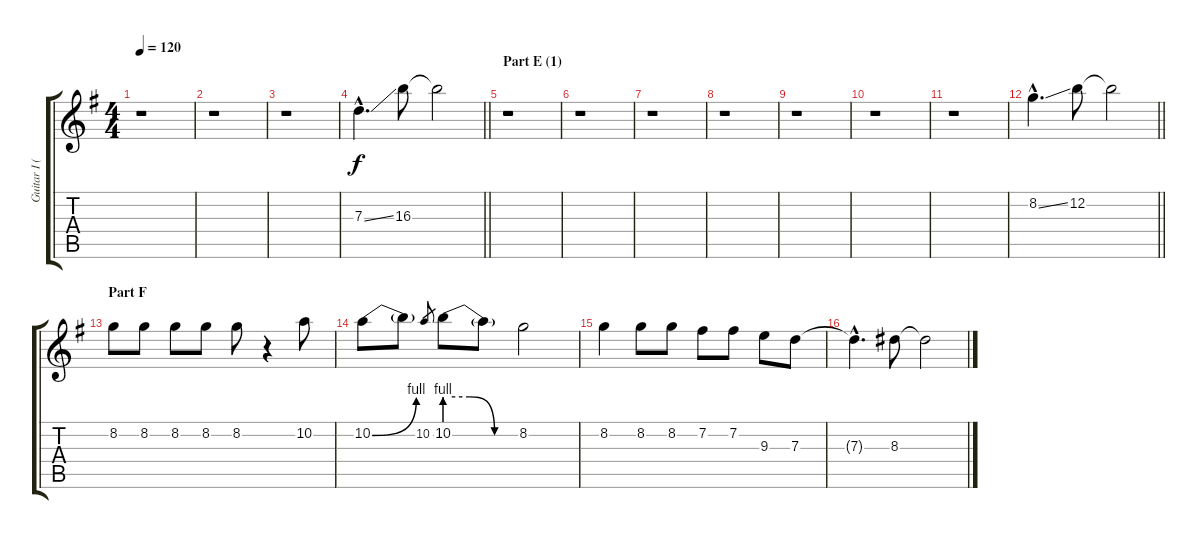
\track ("Guitar I (Hisashi)" "Guitar I (") {instrument distortionguitar}
\staff {score tabs}
\tuning (E4 B3 G3 D3 A2 E2) {hide}
\ts (4 4)
\tempo 120
\clef g2
\ks g
r.1{dy f} |
r.1 |
r.1 |
\barLineRight lightlight
7.3{ss hac}.4{d} 16.3.8 16.3{t}.2 |
\section ("" "Part E (1)")
r.1 |
r.1 |
r.1 |
r.1 |
r.1 |
r.1 |
r.1 |
\barLineRight lightlight
8.2{ss hac}.4{d} 12.2.8 12.2{t}.2 |
\section ("" "Part F")
8.2.8 8.2.8 8.2.8 8.2.8 8.2.8 r.4 10.2.8 |
10.2{be (bend 0 0 60 4)}.8 10.2{t}.8 10.2.8{gr} 10.2{be (custom 0 4 20 4 40 0 60 0)}.8 10.2{t}.8 8.2.2 |
8.2.4 8.2.8 8.2.8 7.2.8 7.2.8 9.3.8 7.3.8 |
7.3{hac t}.4{d} 8.3.8 8.3{t}.2
